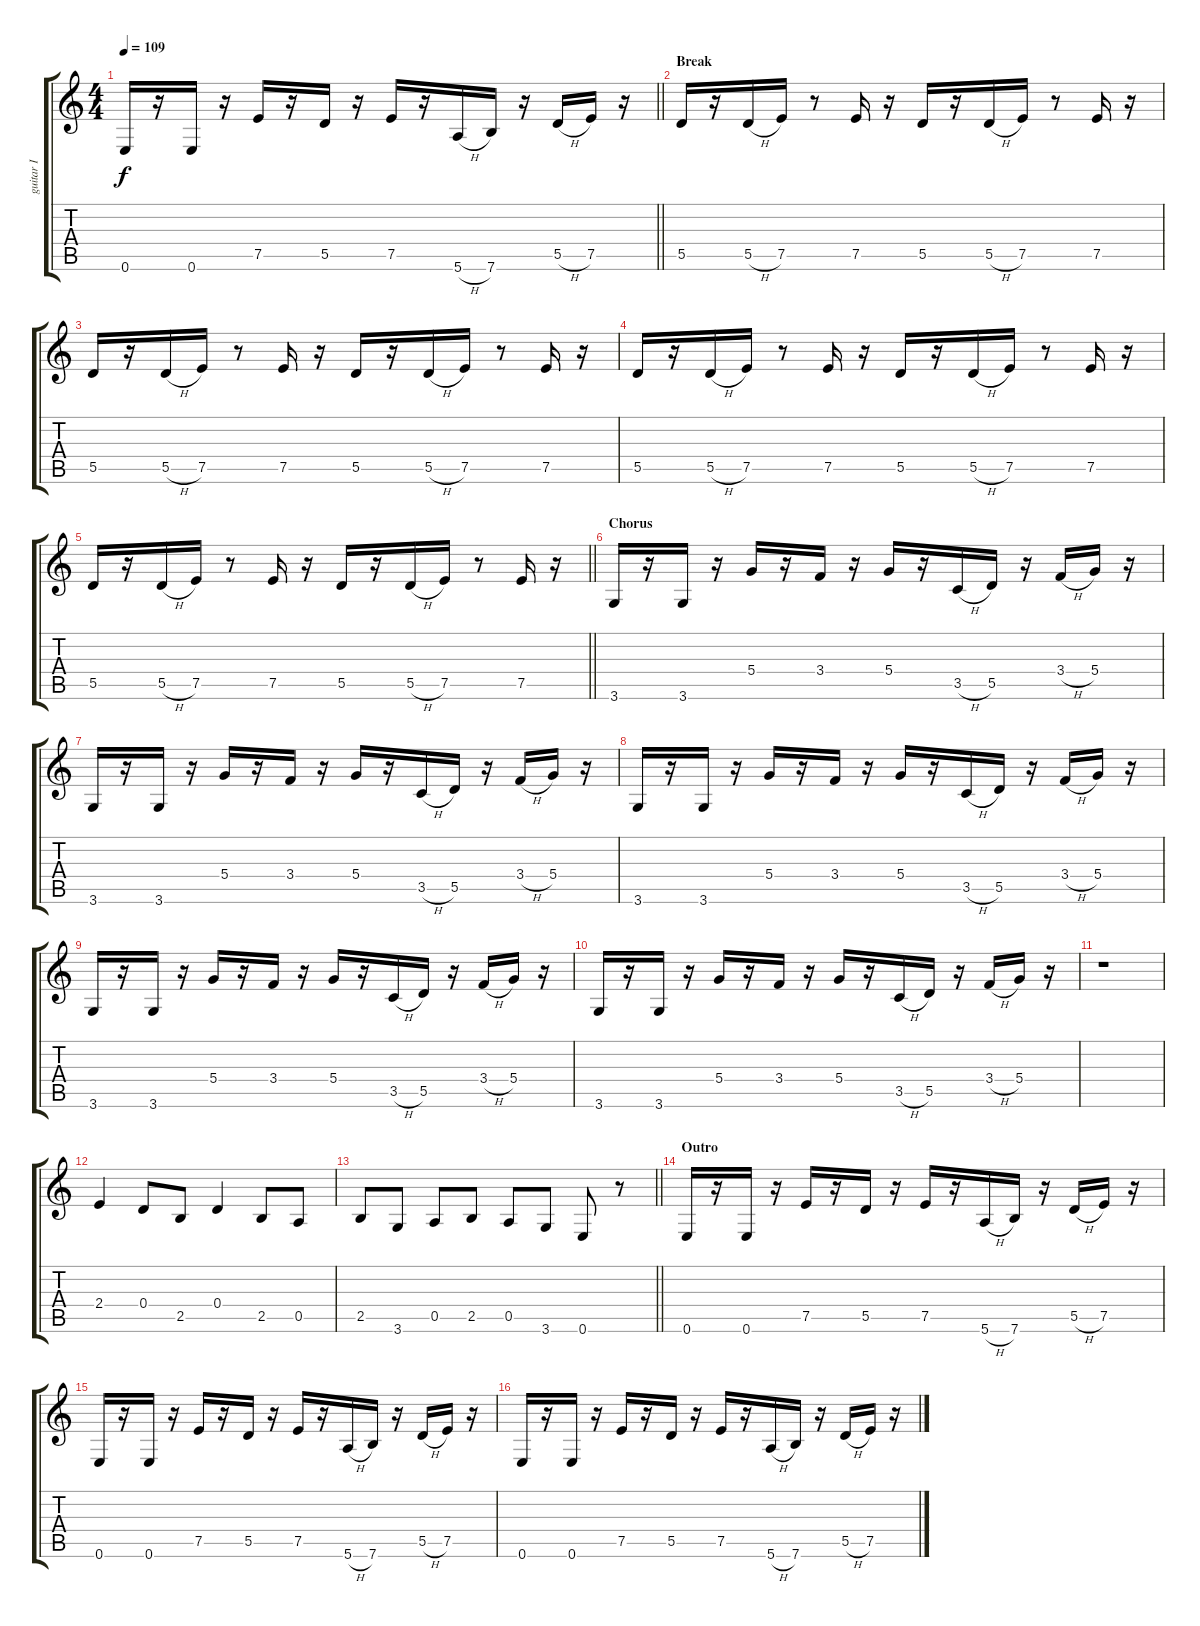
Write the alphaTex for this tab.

\track ("guitar I" "guitar I") {instrument overdrivenguitar}
\staff {score tabs}
\tuning (E4 B3 G3 D3 A2 E2) {hide}
\ts (4 4)
\tempo 109
\clef g2
\barLineRight lightlight
\ks aminor
0.6.16{dy f} r.16 0.6.16 r.16 7.5.16 r.16 5.5.16 r.16 7.5.16 r.16 5.6{h}.16 7.6.16 r.16 5.5{h}.16 7.5.16 r.16 |
\section ("" "Break")
5.5.16 r.16 5.5{h}.16 7.5.16 r.8 7.5.16 r.16 5.5.16 r.16 5.5{h}.16 7.5.16 r.8 7.5.16 r.16 |
5.5.16 r.16 5.5{h}.16 7.5.16 r.8 7.5.16 r.16 5.5.16 r.16 5.5{h}.16 7.5.16 r.8 7.5.16 r.16 |
5.5.16 r.16 5.5{h}.16 7.5.16 r.8 7.5.16 r.16 5.5.16 r.16 5.5{h}.16 7.5.16 r.8 7.5.16 r.16 |
\barLineRight lightlight
5.5.16 r.16 5.5{h}.16 7.5.16 r.8 7.5.16 r.16 5.5.16 r.16 5.5{h}.16 7.5.16 r.8 7.5.16 r.16 |
\section ("" "Chorus")
3.6.16 r.16 3.6.16 r.16 5.4.16 r.16 3.4.16 r.16 5.4.16 r.16 3.5{h}.16 5.5.16 r.16 3.4{h}.16 5.4.16 r.16 |
3.6.16 r.16 3.6.16 r.16 5.4.16 r.16 3.4.16 r.16 5.4.16 r.16 3.5{h}.16 5.5.16 r.16 3.4{h}.16 5.4.16 r.16 |
3.6.16 r.16 3.6.16 r.16 5.4.16 r.16 3.4.16 r.16 5.4.16 r.16 3.5{h}.16 5.5.16 r.16 3.4{h}.16 5.4.16 r.16 |
3.6.16 r.16 3.6.16 r.16 5.4.16 r.16 3.4.16 r.16 5.4.16 r.16 3.5{h}.16 5.5.16 r.16 3.4{h}.16 5.4.16 r.16 |
3.6.16 r.16 3.6.16 r.16 5.4.16 r.16 3.4.16 r.16 5.4.16 r.16 3.5{h}.16 5.5.16 r.16 3.4{h}.16 5.4.16 r.16 |
r.1 |
2.4.4 0.4.8 2.5.8 0.4.4 2.5.8 0.5.8 |
\barLineRight lightlight
2.5.8 3.6.8 0.5.8 2.5.8 0.5.8 3.6.8 0.6.8 r.8 |
\section ("" "Outro")
0.6.16 r.16 0.6.16 r.16 7.5.16 r.16 5.5.16 r.16 7.5.16 r.16 5.6{h}.16 7.6.16 r.16 5.5{h}.16 7.5.16 r.16 |
0.6.16 r.16 0.6.16 r.16 7.5.16 r.16 5.5.16 r.16 7.5.16 r.16 5.6{h}.16 7.6.16 r.16 5.5{h}.16 7.5.16 r.16 |
0.6.16 r.16 0.6.16 r.16 7.5.16 r.16 5.5.16 r.16 7.5.16 r.16 5.6{h}.16 7.6.16 r.16 5.5{h}.16 7.5.16 r.16
